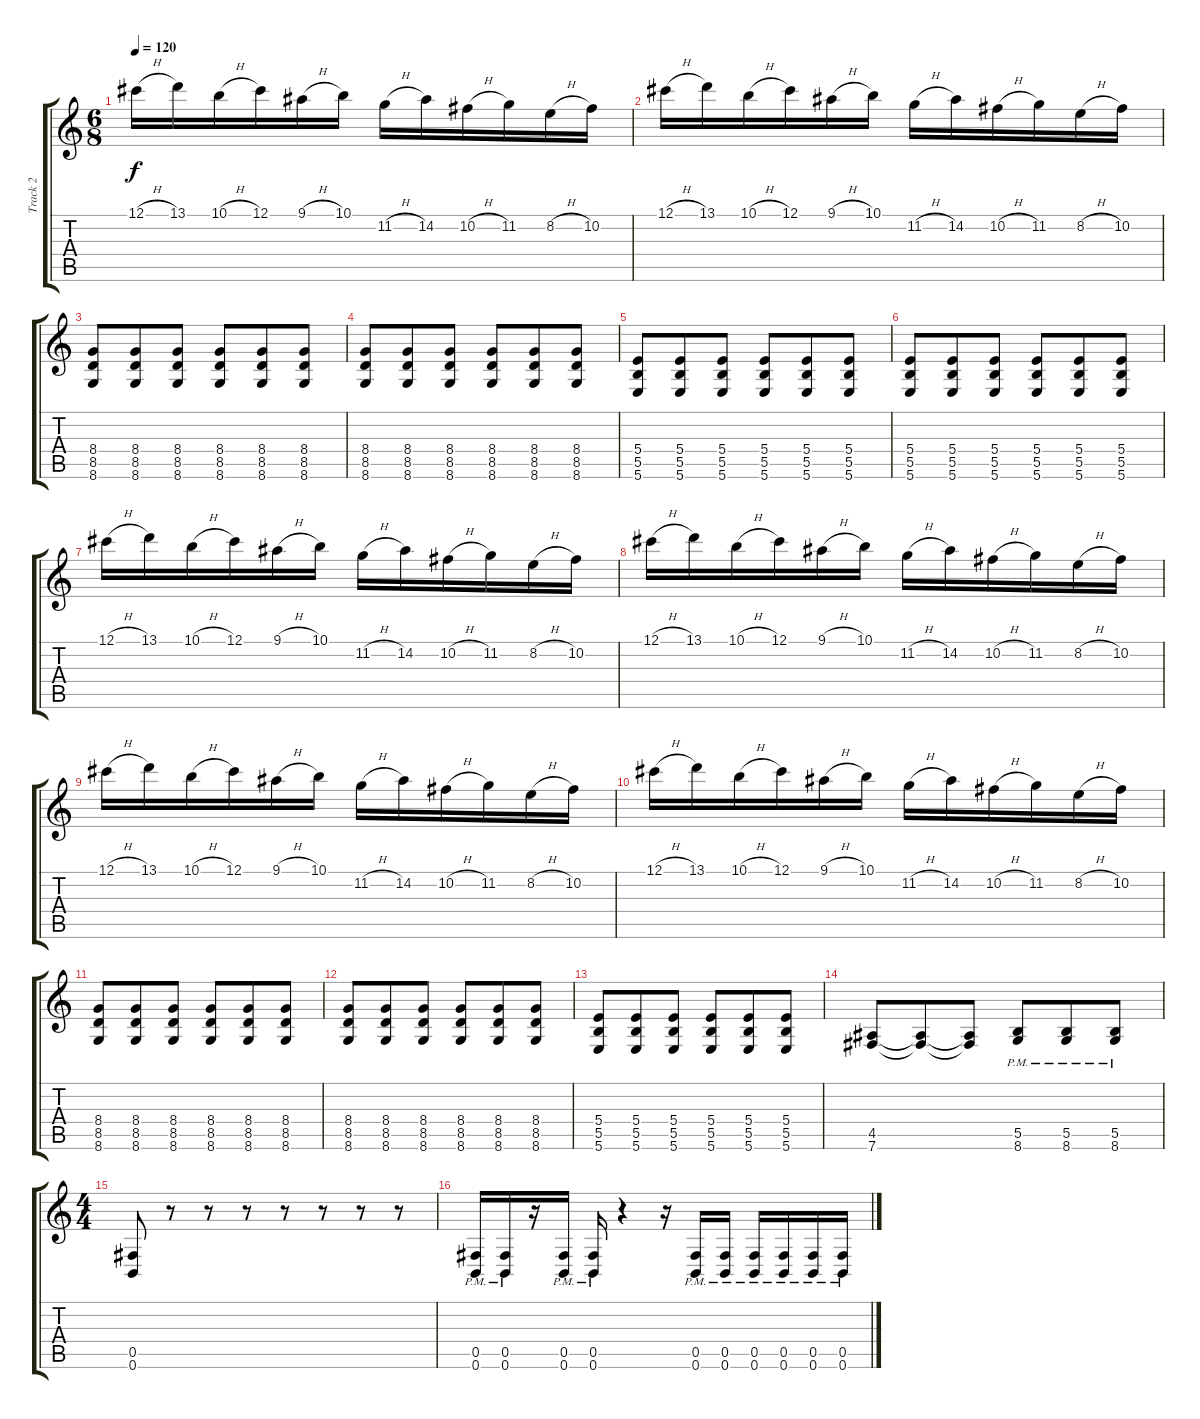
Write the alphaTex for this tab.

\track ("Track 2" "Track 2") {instrument distortionguitar}
\staff {score tabs}
\tuning (Db4 Ab3 E3 B2 Gb2 B1) {hide}
\ts (6 8)
\tempo 120
\clef g2
\ks c
12.1{h}.16{dy f} 13.1.16 10.1{h}.16 12.1.16 9.1{h}.16 10.1.16 11.2{h}.16 14.2.16 10.2{h}.16 11.2.16 8.2{h}.16 10.2.16 |
12.1{h}.16 13.1.16 10.1{h}.16 12.1.16 9.1{h}.16 10.1.16 11.2{h}.16 14.2.16 10.2{h}.16 11.2.16 8.2{h}.16 10.2.16 |
(8.4 8.5 8.6).8 (8.4 8.5 8.6).8 (8.4 8.5 8.6).8 (8.4 8.5 8.6).8 (8.4 8.5 8.6).8 (8.4 8.5 8.6).8 |
(8.4 8.5 8.6).8 (8.4 8.5 8.6).8 (8.4 8.5 8.6).8 (8.4 8.5 8.6).8 (8.4 8.5 8.6).8 (8.4 8.5 8.6).8 |
(5.4 5.5 5.6).8 (5.4 5.5 5.6).8 (5.4 5.5 5.6).8 (5.4 5.5 5.6).8 (5.4 5.5 5.6).8 (5.4 5.5 5.6).8 |
(5.4 5.5 5.6).8 (5.4 5.5 5.6).8 (5.4 5.5 5.6).8 (5.4 5.5 5.6).8 (5.4 5.5 5.6).8 (5.4 5.5 5.6).8 |
12.1{h}.16 13.1.16 10.1{h}.16 12.1.16 9.1{h}.16 10.1.16 11.2{h}.16 14.2.16 10.2{h}.16 11.2.16 8.2{h}.16 10.2.16 |
12.1{h}.16 13.1.16 10.1{h}.16 12.1.16 9.1{h}.16 10.1.16 11.2{h}.16 14.2.16 10.2{h}.16 11.2.16 8.2{h}.16 10.2.16 |
12.1{h}.16 13.1.16 10.1{h}.16 12.1.16 9.1{h}.16 10.1.16 11.2{h}.16 14.2.16 10.2{h}.16 11.2.16 8.2{h}.16 10.2.16 |
12.1{h}.16 13.1.16 10.1{h}.16 12.1.16 9.1{h}.16 10.1.16 11.2{h}.16 14.2.16 10.2{h}.16 11.2.16 8.2{h}.16 10.2.16 |
(8.4 8.5 8.6).8 (8.4 8.5 8.6).8 (8.4 8.5 8.6).8 (8.4 8.5 8.6).8 (8.4 8.5 8.6).8 (8.4 8.5 8.6).8 |
(8.4 8.5 8.6).8 (8.4 8.5 8.6).8 (8.4 8.5 8.6).8 (8.4 8.5 8.6).8 (8.4 8.5 8.6).8 (8.4 8.5 8.6).8 |
(5.4 5.5 5.6).8 (5.4 5.5 5.6).8 (5.4 5.5 5.6).8 (5.4 5.5 5.6).8 (5.4 5.5 5.6).8 (5.4 5.5 5.6).8 |
(4.5 7.6).8 (4.5{t} 7.6{t}).8 (4.5{t} 7.6{t}).8 (5.5{pm} 8.6{pm}).8 (5.5{pm} 8.6{pm}).8 (5.5{pm} 8.6{pm}).8 |
\ts (4 4)
(0.5 0.6).8 r.8 r.8 r.8 r.8 r.8 r.8 r.8 |
(0.5{pm} 0.6{pm}).16 (0.5{pm} 0.6{pm}).16 r.16 (0.5{pm} 0.6{pm}).16 (0.5{pm} 0.6{pm}).16 r.4 r.16 (0.5{pm} 0.6{pm}).16 (0.5{pm} 0.6{pm}).16 (0.5{pm} 0.6{pm}).16 (0.5{pm} 0.6{pm}).16 (0.5{pm} 0.6{pm}).16 (0.5{pm} 0.6{pm}).16
